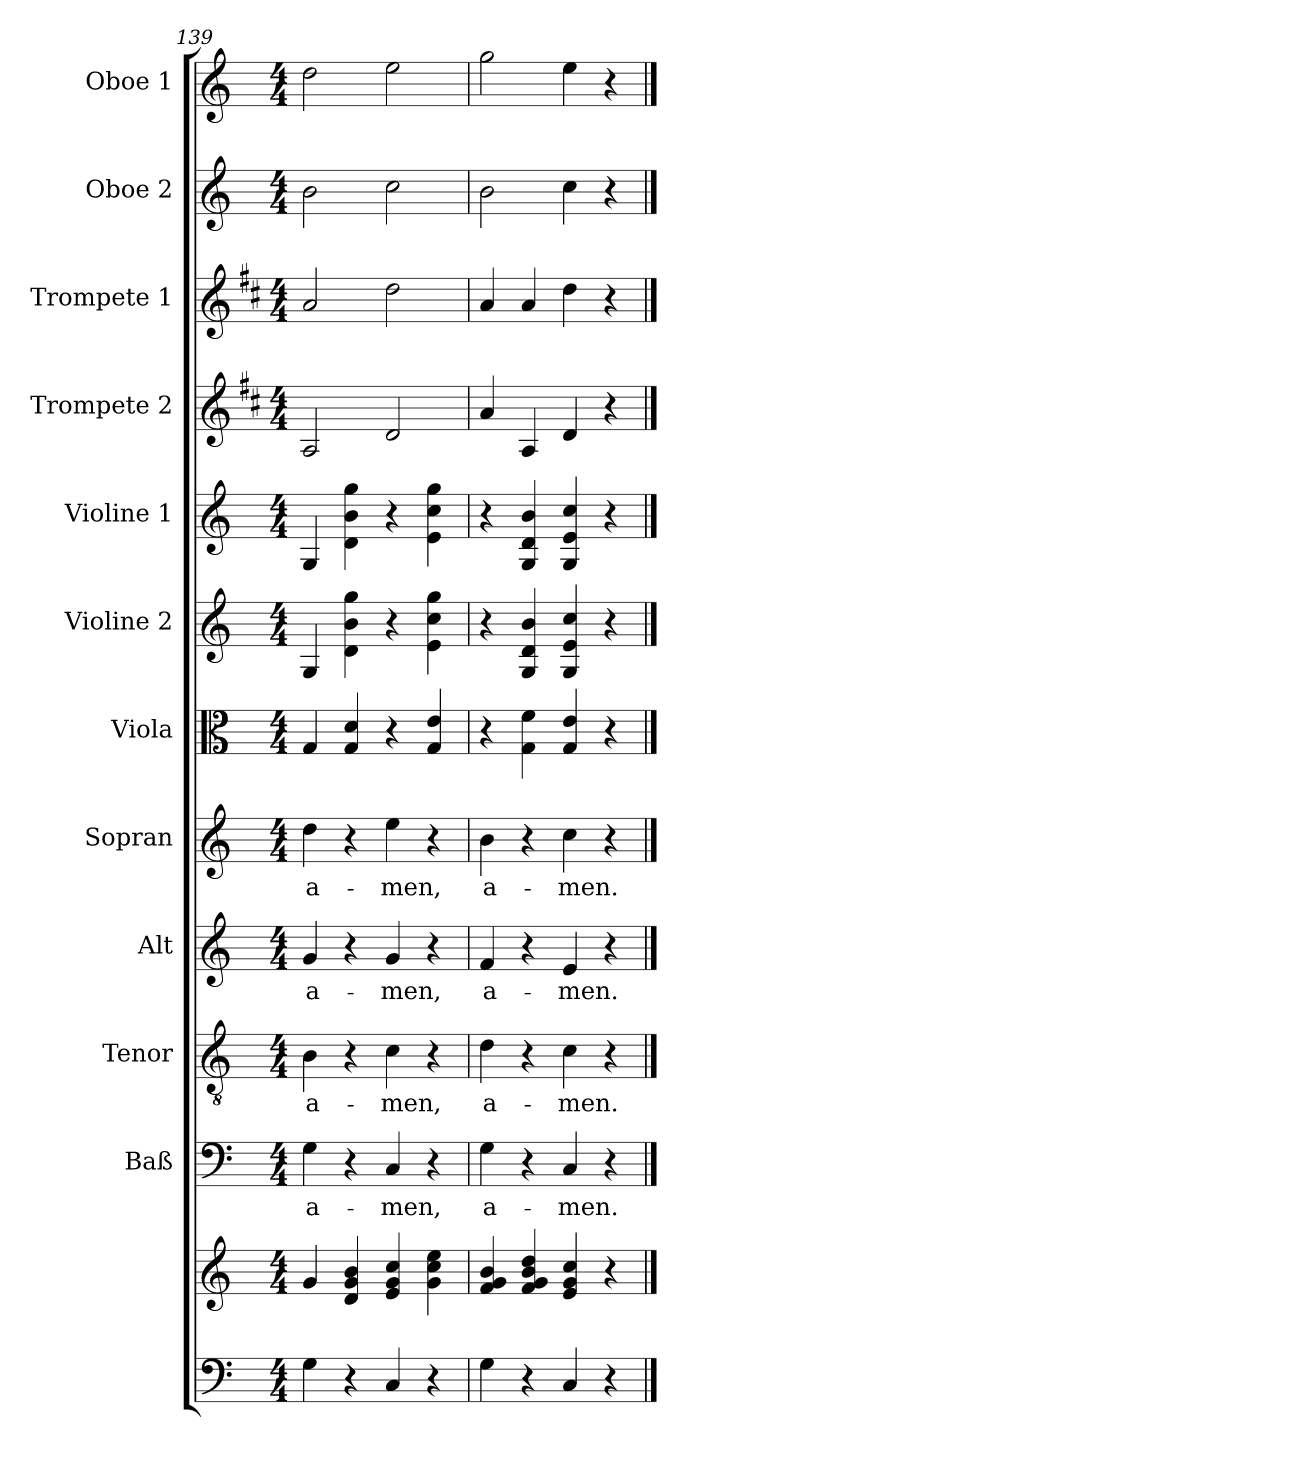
**kern	**kern	**kern	**text	**kern	**text	**kern	**text	**kern	**text	**kern	**kern	**kern	**kern	**kern	**kern	**kern
*part12	*part12	*part11	*part11	*part10	*part10	*part9	*part9	*part8	*part8	*part7	*part6	*part5	*part4	*part3	*part2	*part1
*staff13	*staff12	*staff11	*staff11	*staff10	*staff10	*staff9	*staff9	*staff8	*staff8	*staff7	*staff6	*staff5	*staff4	*staff3	*staff2	*staff1
*	*	*I"Baß	*	*I"Tenor	*	*I"Alt	*	*I"Sopran	*	*I"Viola	*I"Violine 2	*I"Violine 1	*I"Trompete 2	*I"Trompete 1	*I"Oboe 2	*I"Oboe 1
*	*	*I'Baß	*	*I'Ten	*	*I'Alt	*	*I'Sop	*	*I'Vla.	*I'Vln. 2	*I'Vln. 1	*I'Trp. 2	*I'Trp. 1	*I'Ob. 2	*I'Ob. 1
*clefF4	*clefG2	*clefF4	*	*clefGv2	*	*clefG2	*	*clefG2	*	*clefC3	*clefG2	*clefG2	*clefG2	*clefG2	*clefG2	*clefG2
*	*	*	*	*	*	*	*	*	*	*	*	*	*ITrd1c2	*ITrd1c2	*	*
*k[]	*k[]	*k[]	*	*k[]	*	*k[]	*	*k[]	*	*k[]	*k[]	*k[]	*k[]	*k[]	*k[]	*k[]
*C:	*C:	*C:	*	*C:	*	*C:	*	*C:	*	*C:	*C:	*C:	*C:	*C:	*C:	*C:
*M4/4	*M4/4	*M4/4	*	*M4/4	*	*M4/4	*	*M4/4	*	*M4/4	*M4/4	*M4/4	*M4/4	*M4/4	*M4/4	*M4/4
=139	=139	=139	=139	=139	=139	=139	=139	=139	=139	=139	=139	=139	=139	=139	=139	=139
!	!	!	!LO:LY:b	!	!LO:LY:b	!	!LO:LY:b	!	!LO:LY:b	!	!	!	!	!	!	!
4G\	4g/	4G\	a-	4B\	a-	4g/	a-	4dd\	a-	4G/	4G/	4G/	2G/	2g/	2b\	2dd\
4r	4d/ 4g/ 4b/	4r	.	4r	.	4r	.	4r	.	4G/ 4d/	4d\ 4b\ 4gg\	4d\ 4b\ 4gg\	.	.	.	.
!	!	!	!LO:LY:b	!	!LO:LY:b	!	!LO:LY:b	!	!LO:LY:b	!	!	!	!	!	!	!
4C/	4e/ 4g/ 4cc/	4C/	-men,	4c\	-men,	4g/	-men,	4ee\	-men,	4r	4r	4r	2c/	2cc\	2cc\	2ee\
4r	4g\ 4cc\ 4ee\	4r	.	4r	.	4r	.	4r	.	4G/ 4e/	4e\ 4cc\ 4gg\	4e\ 4cc\ 4gg\	.	.	.	.
=140	=140	=140	=140	=140	=140	=140	=140	=140	=140	=140	=140	=140	=140	=140	=140	=140
!	!	!	!LO:LY:b	!	!LO:LY:b	!	!LO:LY:b	!	!LO:LY:b	!	!	!	!	!	!	!
4G\	4f/ 4g/ 4b/	4G\	a-	4d\	a-	4f/	a-	4b\	a-	4r	4r	4r	4g/	4g/	2b\	2gg\
4r	4f/ 4g/ 4b/ 4dd/	4r	.	4r	.	4r	.	4r	.	4G\ 4f\	4G/ 4d/ 4b/	4G/ 4d/ 4b/	4G/	4g/	.	.
!	!	!	!LO:LY:b	!	!LO:LY:b	!	!LO:LY:b	!	!LO:LY:b	!	!	!	!	!	!	!
4C/	4e/ 4g/ 4cc/	4C/	-men.	4c\	-men.	4e/	-men.	4cc\	-men.	4G/ 4e/	4G/ 4e/ 4cc/	4G/ 4e/ 4cc/	4c/	4cc\	4cc\	4ee\
4r	4r	4r	.	4r	.	4r	.	4r	.	4r	4r	4r	4r	4r	4r	4r
==	==	==	==	==	==	==	==	==	==	==	==	==	==	==	==	==
*-	*-	*-	*-	*-	*-	*-	*-	*-	*-	*-	*-	*-	*-	*-	*-	*-
